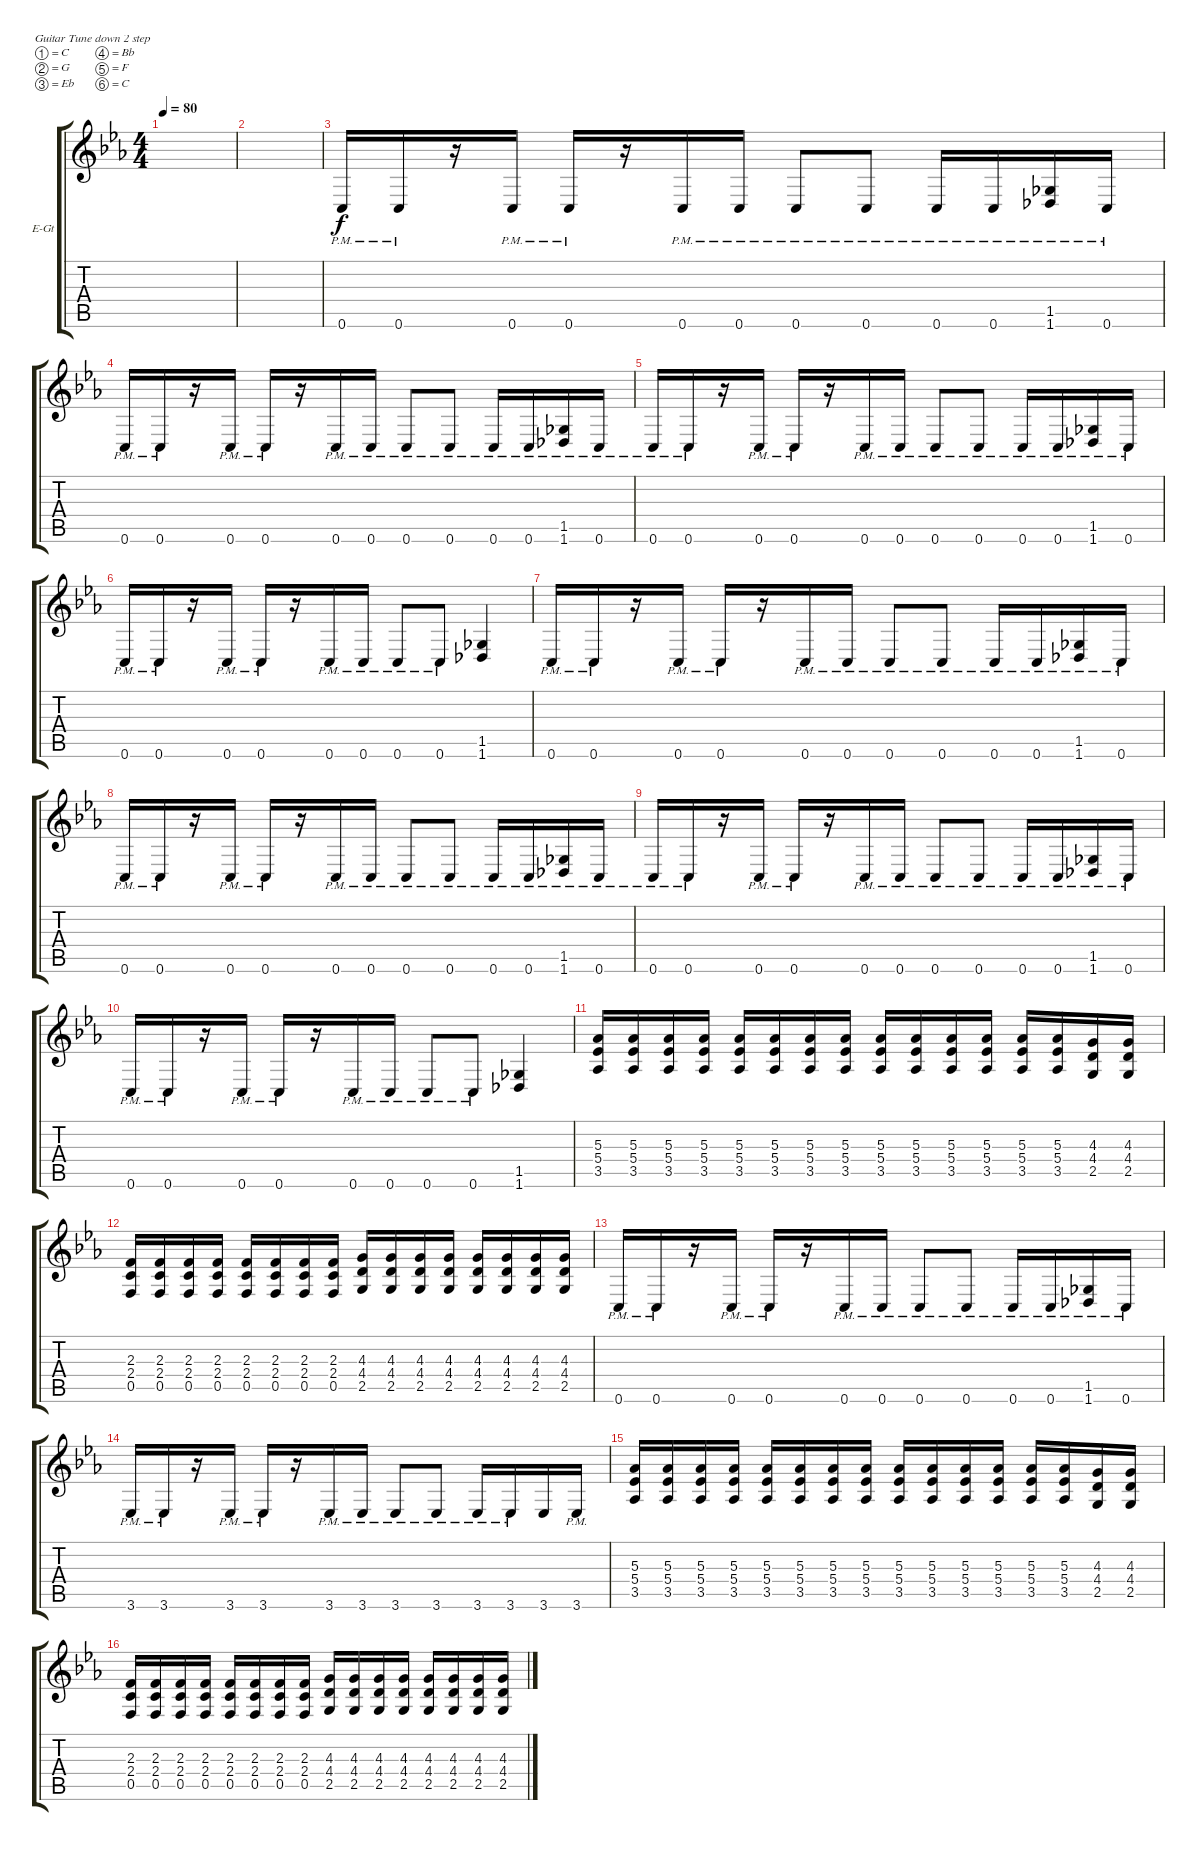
\defaultSystemsLayout 4
\bracketExtendMode groupsimilarinstruments
\firstSystemTrackNameOrientation horizontal
\otherSystemsTrackNameOrientation horizontal
\track ("Electric Guitar" "E-Gt") {instrument overdrivenguitar}
\staff {score tabs}
\tuning (C4 G3 Eb3 Bb2 F2 C2)
\ts (4 4)
\tempo 80
\clef g2
\ks cminor
|
|
0.6{pm}.16 0.6{pm}.16 r.16 0.6{pm}.16 0.6{pm}.16 r.16 0.6{pm}.16 0.6{pm}.16 0.6{pm}.8 0.6{pm}.8 0.6{pm}.16 0.6{pm}.16 (1.6 1.5{pm}).16 0.6{pm}.16 |
0.6{pm}.16 0.6{pm}.16 r.16 0.6{pm}.16 0.6{pm}.16 r.16 0.6{pm}.16 0.6{pm}.16 0.6{pm}.8 0.6{pm}.8 0.6{pm}.16 0.6{pm}.16 (1.6 1.5{pm}).16 0.6{pm}.16 |
0.6{pm}.16 0.6{pm}.16 r.16 0.6{pm}.16 0.6{pm}.16 r.16 0.6{pm}.16 0.6{pm}.16 0.6{pm}.8 0.6{pm}.8 0.6{pm}.16 0.6{pm}.16 (1.6 1.5{pm}).16 0.6{pm}.16 |
0.6{pm}.16 0.6{pm}.16 r.16 0.6{pm}.16 0.6{pm}.16 r.16 0.6{pm}.16 0.6{pm}.16 0.6{pm}.8 0.6{pm}.8 (1.6 1.5).4 |
0.6{pm}.16 0.6{pm}.16 r.16 0.6{pm}.16 0.6{pm}.16 r.16 0.6{pm}.16 0.6{pm}.16 0.6{pm}.8 0.6{pm}.8 0.6{pm}.16 0.6{pm}.16 (1.6 1.5{pm}).16 0.6{pm}.16 |
0.6{pm}.16 0.6{pm}.16 r.16 0.6{pm}.16 0.6{pm}.16 r.16 0.6{pm}.16 0.6{pm}.16 0.6{pm}.8 0.6{pm}.8 0.6{pm}.16 0.6{pm}.16 (1.6 1.5{pm}).16 0.6{pm}.16 |
0.6{pm}.16 0.6{pm}.16 r.16 0.6{pm}.16 0.6{pm}.16 r.16 0.6{pm}.16 0.6{pm}.16 0.6{pm}.8 0.6{pm}.8 0.6{pm}.16 0.6{pm}.16 (1.6 1.5{pm}).16 0.6{pm}.16 |
0.6{pm}.16 0.6{pm}.16 r.16 0.6{pm}.16 0.6{pm}.16 r.16 0.6{pm}.16 0.6{pm}.16 0.6{pm}.8 0.6{pm}.8 (1.6 1.5).4 |
(5.3 3.5 5.4).16 (5.3 3.5 5.4).16 (5.3 3.5 5.4).16 (5.3 3.5 5.4).16 (5.3 3.5 5.4).16 (5.3 3.5 5.4).16 (5.3 3.5 5.4).16 (5.3 3.5 5.4).16 (5.3 3.5 5.4).16 (5.3 3.5 5.4).16 (5.3 3.5 5.4).16 (5.3 3.5 5.4).16 (5.3 3.5 5.4).16 (5.3 3.5 5.4).16 (4.4 2.5 4.3).16 (4.4 2.5 4.3).16 |
(2.3 2.4 0.5).16 (2.3 2.4 0.5).16 (2.3 2.4 0.5).16 (2.3 2.4 0.5).16 (2.3 2.4 0.5).16 (2.3 2.4 0.5).16 (2.3 2.4 0.5).16 (2.3 2.4 0.5).16 (4.3 2.5 4.4).16 (4.3 2.5 4.4).16 (4.3 2.5 4.4).16 (4.3 2.5 4.4).16 (4.3 2.5 4.4).16 (4.3 2.5 4.4).16 (4.3 2.5 4.4).16 (4.3 2.5 4.4).16 |
0.6{pm}.16 0.6{pm}.16 r.16 0.6{pm}.16 0.6{pm}.16 r.16 0.6{pm}.16 0.6{pm}.16 0.6{pm}.8 0.6{pm}.8 0.6{pm}.16 0.6{pm}.16 (1.6 1.5{pm}).16 0.6{pm}.16 |
3.6{pm}.16 3.6{pm}.16 r.16 3.6{pm}.16 3.6{pm}.16 r.16 3.6{pm}.16 3.6{pm}.16 3.6{pm}.8 3.6{pm}.8 3.6{pm}.16 3.6{pm}.16 3.6.16 3.6{pm}.16 |
(5.3 3.5 5.4).16 (5.3 3.5 5.4).16 (5.3 3.5 5.4).16 (5.3 3.5 5.4).16 (5.3 3.5 5.4).16 (5.3 3.5 5.4).16 (5.3 3.5 5.4).16 (5.3 3.5 5.4).16 (5.3 3.5 5.4).16 (5.3 3.5 5.4).16 (5.3 3.5 5.4).16 (5.3 3.5 5.4).16 (5.3 3.5 5.4).16 (5.3 3.5 5.4).16 (4.4 2.5 4.3).16 (4.4 2.5 4.3).16 |
(2.3 2.4 0.5).16 (2.3 2.4 0.5).16 (2.3 2.4 0.5).16 (2.3 2.4 0.5).16 (2.3 2.4 0.5).16 (2.3 2.4 0.5).16 (2.3 2.4 0.5).16 (2.3 2.4 0.5).16 (4.3 2.5 4.4).16 (4.3 2.5 4.4).16 (4.3 2.5 4.4).16 (4.3 2.5 4.4).16 (4.3 2.5 4.4).16 (4.3 2.5 4.4).16 (4.3 2.5 4.4).16 (4.3 2.5 4.4).16
